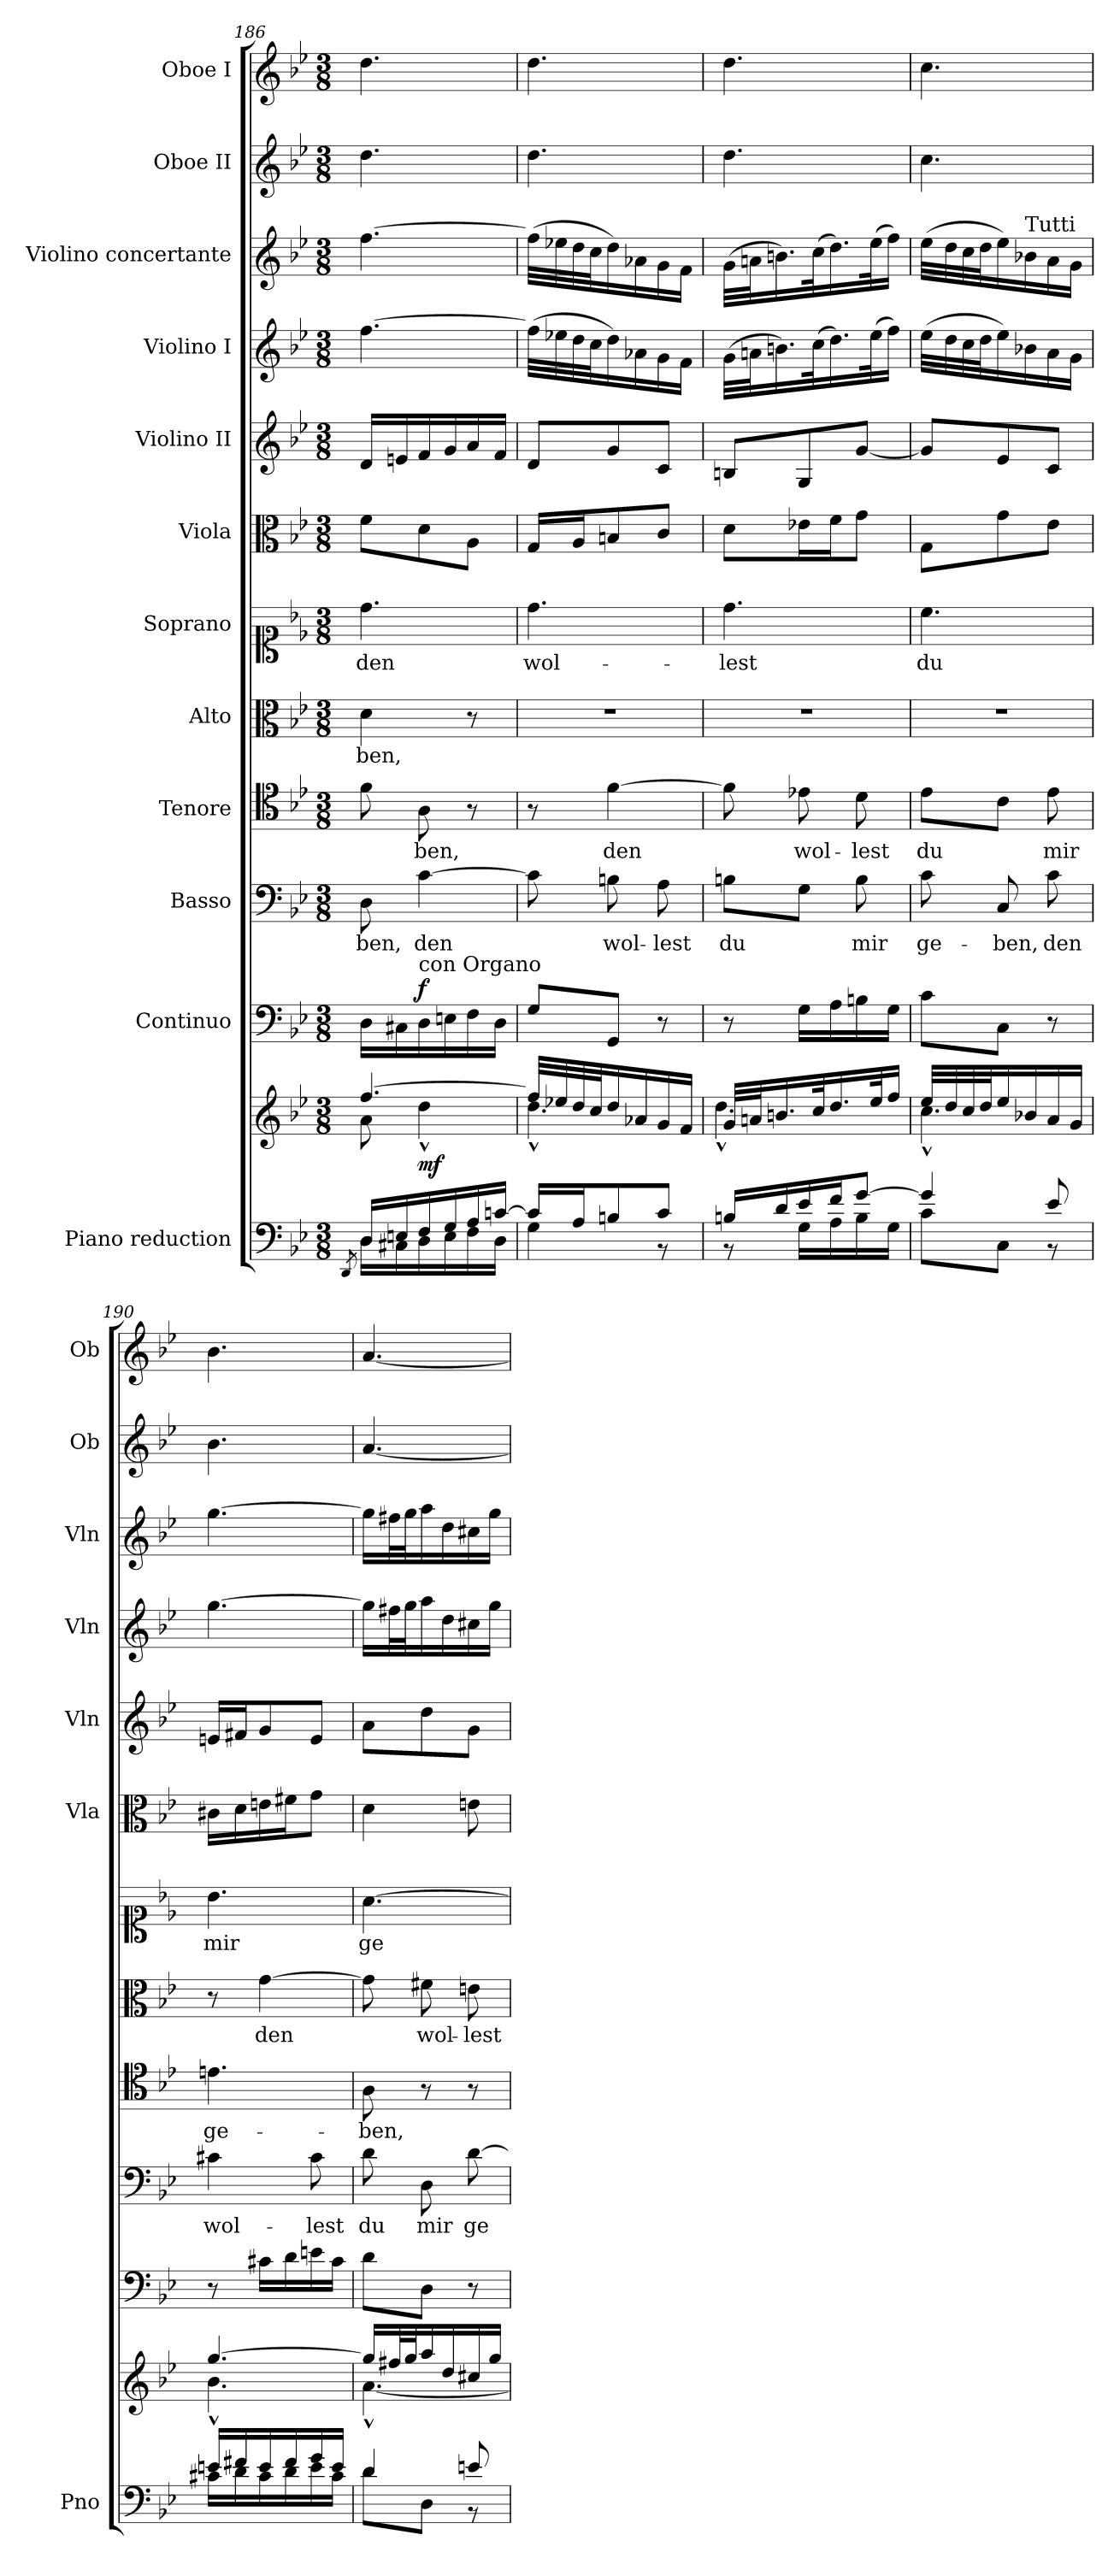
**kern	**kern	**dynam	**kern	**dynam	**kern	**text	**kern	**text	**kern	**text	**kern	**text	**kern	**kern	**kern	**kern	**kern	**kern
*part12	*part12	*part12	*part11	*part11	*part10	*part10	*part9	*part9	*part8	*part8	*part7	*part7	*part6	*part5	*part4	*part3	*part2	*part1
*staff13	*staff12	*staff12/13	*staff11	*staff11	*staff10	*staff10	*staff9	*staff9	*staff8	*staff8	*staff7	*staff7	*staff6	*staff5	*staff4	*staff3	*staff2	*staff1
*I"Piano reduction	*	*	*I"Continuo	*	*I"Basso	*	*I"Tenore	*	*I"Alto	*	*I"Soprano	*	*I"Viola	*I"Violino II	*I"Violino I	*I"Violino concertante	*I"Oboe II	*I"Oboe I
*I'Pno	*	*	*	*	*	*	*	*	*	*	*	*	*I'Vla	*I'Vln	*I'Vln	*I'Vln	*I'Ob	*I'Ob
*clefF4	*clefG2	*	*clefF4	*	*clefF4	*	*clefC4	*	*clefC3	*	*clefC1	*	*clefC3	*clefG2	*clefG2	*clefG2	*clefG2	*clefG2
*k[b-e-]	*k[b-e-]	*	*k[b-e-]	*	*k[b-e-]	*	*k[b-e-]	*	*k[b-e-]	*	*k[b-e-]	*	*k[b-e-]	*k[b-e-]	*k[b-e-]	*k[b-e-]	*k[b-e-]	*k[b-e-]
*M3/8	*M3/8	*	*M3/8	*	*M3/8	*	*M3/8	*	*M3/8	*	*M3/8	*	*M3/8	*M3/8	*M3/8	*M3/8	*M3/8	*M3/8
=186	=186	=186	=186	=186	=186	=186	=186	=186	=186	=186	=186	=186	=186	=186	=186	=186	=186	=186
8qDD/	.	.	.	.	.	.	.	.	.	.	.	.	.	.	.	.	.	.
*^	*^	*	*	*	*	*	*	*	*	*	*	*	*	*	*	*	*	*
!	!	!	!	!	!	!	!	!LO:LY:b	!	!	!	!LO:LY:b	!	!LO:LY:b	!	!	!	!	!	!
16D/LL	16D\LL	[4.ff/	8a\	.	16D\LL	.	8D\	-ben,	8f\	.	4d\	-ben,	4.dd\	den	8f\L	16d/LL	[4.ff\	[4.ff\	4.dd\	4.dd\
16En/	16C#X\	.	.	.	16C#X\	.	.	.	.	.	.	.	.	.	.	16en/	.	.	.	.
!	!	!	!	!	!LO:TX:a:t=con Organo	!	!	!	!	!	!	!	!	!	!	!	!	!	!	!
!	!	!	!	!LO:DY:b	!	!LO:DY:a	!	!LO:LY:b	!	!LO:LY:b	!	!	!	!	!	!	!	!	!	!
16F/	16D\	.	4dd^^\	mf	16D\	f	[4c\	den	8A\	-ben,	.	.	.	.	8d\	16f/	.	.	.	.
16G/	16E\	.	.	.	16En\	.	.	.	.	.	.	.	.	.	.	16g/	.	.	.	.
16A/	16F\	.	.	.	16F\	.	.	.	8r	.	8r	.	.	.	8A\J	16a/	.	.	.	.
[16cn/JJ	16D\JJ	.	.	.	16D\JJ	.	.	.	.	.	.	.	.	.	.	16f/JJ	.	.	.	.
=187	=187	=187	=187	=187	=187	=187	=187	=187	=187	=187	=187	=187	=187	=187	=187	=187	=187	=187	=187	=187
!	!	!	!	!	!	!	!	!	!	!	!	!	!	!LO:LY:b	!	!	!	!	!	!
16c/LL]	4G\	32ff/LLL]	4.dd^^\	.	8G/L	.	8c\]	.	8r	.	4.r	.	4.dd\	wol-	16G/LL	8d/L	(>32ff\LLL]	(>32ff\LLL]	4.dd\	4.dd\
.	.	32ee-X/	.	.	.	.	.	.	.	.	.	.	.	.	.	.	32ee-X\	32ee-X\	.	.
16A/J	.	32dd/	.	.	.	.	.	.	.	.	.	.	.	.	16A/J	.	32dd\	32dd\	.	.
.	.	32cc/J	.	.	.	.	.	.	.	.	.	.	.	.	.	.	32cc\J	32cc\J	.	.
!	!	!	!	!	!	!	!	!LO:LY:b	!	!LO:LY:b	!	!	!	!	!	!	!	!	!	!
8Bn/	.	16dd/	.	.	8GG/J	.	8Bn\	wol-	[4f\	den	.	.	.	.	8Bn/	8g/	16dd\)	16dd\)	.	.
.	.	16a-X/	.	.	.	.	.	.	.	.	.	.	.	.	.	.	16a-X\	16a-X\	.	.
!	!	!	!	!	!	!	!	!LO:LY:b	!	!	!	!	!	!	!	!	!	!	!	!
8c/J	8r	16g/	.	.	8r	.	8A\	-lest	.	.	.	.	.	.	8c/J	8c/J	16g\	16g\	.	.
.	.	16f/JJ	.	.	.	.	.	.	.	.	.	.	.	.	.	.	16f\JJ	16f\JJ	.	.
=188	=188	=188	=188	=188	=188	=188	=188	=188	=188	=188	=188	=188	=188	=188	=188	=188	=188	=188	=188	=188
!	!	!	!	!	!	!	!	!LO:LY:b	!	!	!	!	!	!LO:LY:b	!	!	!	!	!	!
16Bn/LL	8r	32g/LLL	4.dd^^\	.	8r	.	8Bn\L	du	8f\]	.	4.r	.	4.dd\	-lest	8d\L	8Bn/L	(>32g\LLL	(>32g\LLL	4.dd\	4.dd\
.	.	32an/J	.	.	.	.	.	.	.	.	.	.	.	.	.	.	32an\J	32an\J	.	.
16d/	.	16.bn/	.	.	.	.	.	.	.	.	.	.	.	.	.	.	16.bn\)	16.bn\)	.	.
!	!	!	!	!	!	!	!	!	!	!LO:LY:b	!	!	!	!	!	!	!	!	!	!
16e-/	16G\LL	.	.	.	16G\LL	.	8G\J	.	8e-X\	wol-	.	.	.	.	16e-X\L	8G/	.	.	.	.
.	.	32cc/K	.	.	.	.	.	.	.	.	.	.	.	.	.	.	(>32cc\K	(>32cc\K	.	.
16f/J	16A\	16.dd/	.	.	16A\	.	.	.	.	.	.	.	.	.	16f\J	.	16.dd\)	16.dd\)	.	.
!	!	!	!	!	!	!	!	!LO:LY:b	!	!LO:LY:b	!	!	!	!	!	!	!	!	!	!
[8g/J	16B\	.	.	.	16Bn\	.	8B\	mir	8d\	-lest	.	.	.	.	8g\J	[8g/J	.	.	.	.
.	.	32ee-/K	.	.	.	.	.	.	.	.	.	.	.	.	.	.	(>32ee-\K	(>32ee-\K	.	.
.	16G\JJ	16ff/JJ	.	.	16G\JJ	.	.	.	.	.	.	.	.	.	.	.	16ff\JJ)	16ff\JJ)	.	.
=189	=189	=189	=189	=189	=189	=189	=189	=189	=189	=189	=189	=189	=189	=189	=189	=189	=189	=189	=189	=189
!	!	!	!	!	!	!	!	!LO:LY:b	!	!LO:LY:b	!	!	!	!LO:LY:b	!	!	!	!	!	!
4g/]	8c\L	32ee-/LLL	4.cc^^\	.	8c\L	.	8c\	ge-	8e-\L	du	4.r	.	4.cc\	du	8G\L	8g/L]	(>32ee-\LLL	(>32ee-\LLL	4.cc\	4.cc\
.	.	32dd/	.	.	.	.	.	.	.	.	.	.	.	.	.	.	32dd\	32dd\	.	.
.	.	32cc/	.	.	.	.	.	.	.	.	.	.	.	.	.	.	32cc\	32cc\	.	.
.	.	32dd/J	.	.	.	.	.	.	.	.	.	.	.	.	.	.	32dd\J	32dd\J	.	.
!	!	!	!	!	!	!	!	!LO:LY:b	!	!	!	!	!	!	!	!	!	!	!	!
.	8C\J	16ee-/	.	.	8C\J	.	8C/	-ben,	8c\J	.	.	.	.	.	8g\	8e-/	16ee-\)	16ee-\)	.	.
!	!	!	!	!	!	!	!	!	!	!	!	!	!	!	!	!	!	!LO:TX:a:t=Tutti	!	!
.	.	16b-X/	.	.	.	.	.	.	.	.	.	.	.	.	.	.	16b-X\	16b-X\	.	.
!	!	!	!	!	!	!	!	!LO:LY:b	!	!LO:LY:b	!	!	!	!	!	!	!	!	!	!
8e-/	8r	16a/	.	.	8r	.	8c\	den	8e-\	mir	.	.	.	.	8e-\J	8c/J	16a\	16a\	.	.
.	.	16g/JJ	.	.	.	.	.	.	.	.	.	.	.	.	.	.	16g\JJ	16g\JJ	.	.
=190	=190	=190	=190	=190	=190	=190	=190	=190	=190	=190	=190	=190	=190	=190	=190	=190	=190	=190	=190	=190
!	!	!	!	!	!	!	!	!LO:LY:b	!	!LO:LY:b	!	!	!	!LO:LY:b	!	!	!	!	!	!
16en/LL	16c#X\LL	[4.gg/	4.b-^^\	.	8r	.	4c#X\	wol-	4.en\	ge-	8r	.	4.b-\	mir	16c#X\LL	16en/LL	[4.gg\	[4.gg\	4.b-\	4.b-\
16f#X/	16d\	.	.	.	.	.	.	.	.	.	.	.	.	.	16d\	16f#X/J	.	.	.	.
!	!	!	!	!	!	!	!	!	!	!	!	!LO:LY:b	!	!	!	!	!	!	!	!
16e/	16c#\	.	.	.	16c#X\LL	.	.	.	.	.	[4g\	den	.	.	16en\	8g/	.	.	.	.
16f#/	16d\	.	.	.	16d\	.	.	.	.	.	.	.	.	.	16f#X\J	.	.	.	.	.
!	!	!	!	!	!	!	!	!LO:LY:b	!	!	!	!	!	!	!	!	!	!	!	!
16g/	16e\	.	.	.	16en\	.	8c#\	-lest	.	.	.	.	.	.	8g\J	8e/J	.	.	.	.
16e/JJ	16c#\JJ	.	.	.	16c#\JJ	.	.	.	.	.	.	.	.	.	.	.	.	.	.	.
!!LO:PB:g=z
=191	=191	=191	=191	=191	=191	=191	=191	=191	=191	=191	=191	=191	=191	=191	=191	=191	=191	=191	=191	=191
!	!	!	!	!	!	!	!	!LO:LY:b	!	!LO:LY:b	!	!	!	!LO:LY:b	!	!	!	!	!	!
4d/	8d\L	16gg/LL]	[4.a^^\	.	8d\L	.	8d\	du	8A\	-ben,	8g\]	.	[4.a\	ge-	4d\	8a\L	16gg\LL]	16gg\LL]	[4.a/	[4.a/
.	.	32ff#X/L	.	.	.	.	.	.	.	.	.	.	.	.	.	.	32ff#X\L	32ff#X\L	.	.
.	.	32gg/J	.	.	.	.	.	.	.	.	.	.	.	.	.	.	32gg\J	32gg\J	.	.
!	!	!	!	!	!	!	!	!LO:LY:b	!	!	!	!LO:LY:b	!	!	!	!	!	!	!	!
.	8D\J	16aa/	.	.	8D\J	.	8D\	mir	8r	.	8f#X\	wol-	.	.	.	8dd\	16aa\	16aa\	.	.
.	.	16dd/	.	.	.	.	.	.	.	.	.	.	.	.	.	.	16dd\	16dd\	.	.
!	!	!	!	!	!	!	!	!LO:LY:b	!	!	!	!LO:LY:b	!	!	!	!	!	!	!	!
8en/	8r	16cc#X/	.	.	8r	.	[8d\	ge-	8r	.	8en\	-lest	.	.	8en\	8g\J	16cc#X\	16cc#X\	.	.
.	.	16gg/JJ	.	.	.	.	.	.	.	.	.	.	.	.	.	.	16gg\JJ	16gg\JJ	.	.
*v	*v	*	*	*	*	*	*	*	*	*	*	*	*	*	*	*	*	*	*	*
*	*v	*v	*	*	*	*	*	*	*	*	*	*	*	*	*	*	*	*	*
=	=	=	=	=	=	=	=	=	=	=	=	=	=	=	=	=	=	=
*-	*-	*-	*-	*-	*-	*-	*-	*-	*-	*-	*-	*-	*-	*-	*-	*-	*-	*-
